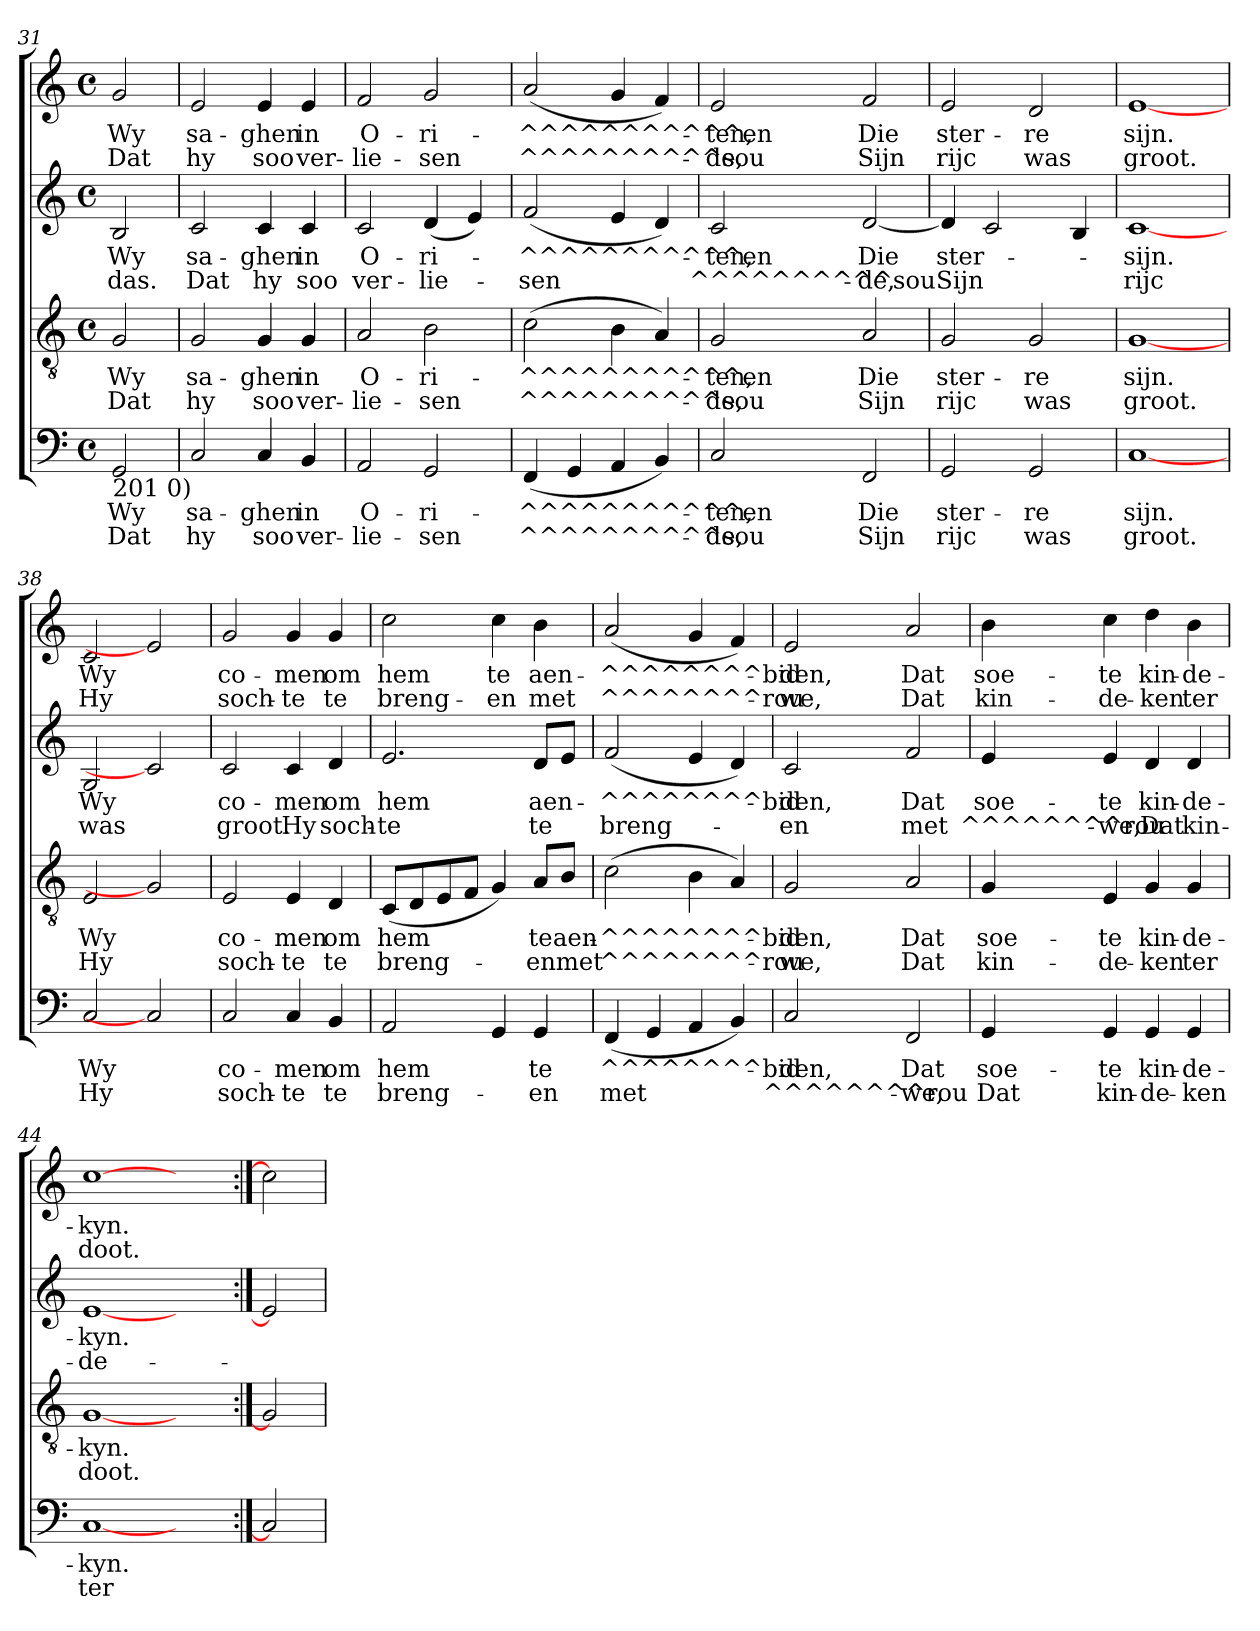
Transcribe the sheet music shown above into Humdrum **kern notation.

**kern	**text	**text	**kern	**text	**text	**kern	**text	**text	**kern	**text	**text
*part4	*part4	*part4	*part3	*part3	*part3	*part2	*part2	*part2	*part1	*part1	*part1
*staff4	*staff4	*staff4	*staff3	*staff3	*staff3	*staff2	*staff2	*staff2	*staff1	*staff1	*staff1
!!LO:PB:g=z
*clefF4	*	*	*clefGv2	*	*	*clefG2	*	*	*clefG2	*	*
*k[]	*	*	*k[]	*	*	*k[]	*	*	*k[]	*	*
*C:	*	*	*C:	*	*	*C:	*	*	*C:	*	*
*M4/4	*	*	*M4/4	*	*	*M4/4	*	*	*M4/4	*	*
*met(c)	*	*	*met(c)	*	*	*met(c)	*	*	*met(c)	*	*
=31	=31	=31	=31	=31	=31	=31	=31	=31	=31	=31	=31
!LO:TX:b:t=201 0)	!	!	!	!	!	!	!	!	!	!	!
!	!LO:LY:a	!LO:LY:a	!	!LO:LY:b	!LO:LY:b	!	!LO:LY:a	!LO:LY:a	!	!LO:LY:b	!LO:LY:b
2GG/	Wy	Dat	2G/	Wy	Dat	2B/	Wy	das.	2g/	Wy	Dat
=32	=32	=32	=32	=32	=32	=32	=32	=32	=32	=32	=32
!	!LO:LY:a	!LO:LY:a	!	!LO:LY:b	!LO:LY:b	!	!LO:LY:a	!LO:LY:a	!	!LO:LY:b	!LO:LY:b
2C/	sa-	hy	2G/	sa-	hy	2c/	sa-	Dat	2e/	sa-	hy
!	!LO:LY:a	!LO:LY:a	!	!LO:LY:b	!LO:LY:b	!	!LO:LY:a	!LO:LY:a	!	!LO:LY:b	!LO:LY:b
4C/	-ghen	soo	4G/	-ghen	soo	4c/	-ghen	hy	4e/	-ghen	soo
!	!LO:LY:a	!LO:LY:a	!	!LO:LY:b	!LO:LY:b	!	!LO:LY:a	!LO:LY:a	!	!LO:LY:b	!LO:LY:b
4BB/	in	ver-	4G/	in	ver-	4c/	in	soo	4e/	in	ver-
=33	=33	=33	=33	=33	=33	=33	=33	=33	=33	=33	=33
!	!LO:LY:a	!LO:LY:a	!	!LO:LY:b	!LO:LY:b	!	!LO:LY:a	!LO:LY:a	!	!LO:LY:b	!LO:LY:b
2AA/	O-	-lie-	2A/	O-	-lie-	2c/	O-	ver-	2f/	O-	-lie-
!	!LO:LY:a	!LO:LY:a	!	!LO:LY:b	!LO:LY:b	!	!LO:LY:a	!LO:LY:a	!	!LO:LY:b	!LO:LY:b
2GG/	-ri-	-sen	2B\	-ri-	-sen	(<4d/	-ri-	-lie-	2g/	-ri-	-sen
.	.	.	.	.	.	4e/)	.	.	.	.	.
=34	=34	=34	=34	=34	=34	=34	=34	=34	=34	=34	=34
!	!LO:LY:a	!LO:LY:a	!	!LO:LY:b	!LO:LY:b	!	!LO:LY:a	!LO:LY:a	!	!LO:LY:b	!LO:LY:b
(<4FF/	-^^^^^^^^^^^en-	^^^^^^^^^^sou-	(>2c\	-^^^^^^^^^^^en-	^^^^^^^^^^sou-	(<2f/	-^^^^^^^^^^^en-	-sen	(<2a/	-^^^^^^^^^^^en-	^^^^^^^^^^sou-
4GG/	.	.	.	.	.	.	.	.	.	.	.
4AA/	.	.	4B\	.	.	4e/	.	.	4g/	.	.
4BB/)	.	.	4A/)	.	.	4d/)	.	.	4f/)	.	.
=35	=35	=35	=35	=35	=35	=35	=35	=35	=35	=35	=35
!	!LO:LY:a	!LO:LY:a	!	!LO:LY:b	!LO:LY:b	!	!LO:LY:a	!LO:LY:a	!	!LO:LY:b	!LO:LY:b
2C/	-ten,	-de,	2G/	-ten,	-de,	2c/	-ten,	^^^^^^^^^^sou-	2e/	-ten,	-de,
!	!LO:LY:a	!LO:LY:a	!	!LO:LY:b	!LO:LY:b	!	!LO:LY:a	!LO:LY:a	!	!LO:LY:b	!LO:LY:b
2FF/	Die	Sijn	2A/	Die	Sijn	[<2d/	Die	-de,	2f/	Die	Sijn
!!LO:LB:g=z
=36	=36	=36	=36	=36	=36	=36	=36	=36	=36	=36	=36
!	!LO:LY:a	!LO:LY:a	!	!LO:LY:b	!LO:LY:b	!	!LO:LY:a	!LO:LY:a	!	!LO:LY:b	!LO:LY:b
2GG/	ster-	rijc	2G/	ster-	rijc	4d/]	ster-	Sijn	2e/	ster-	rijc
.	.	.	.	.	.	2c/	.	.	.	.	.
!	!LO:LY:a	!LO:LY:a	!	!LO:LY:b	!LO:LY:b	!	!	!	!	!LO:LY:b	!LO:LY:b
2GG/	-re	was	2G/	-re	was	.	.	.	2d/	-re	was
.	.	.	.	.	.	4B/	.	.	.	.	.
=37	=37	=37	=37	=37	=37	=37	=37	=37	=37	=37	=37
!	!LO:LY:a	!LO:LY:a	!	!LO:LY:b	!LO:LY:b	!	!LO:LY:a	!LO:LY:a	!	!LO:LY:b	!LO:LY:b
[1C	sijn.	groot.	[1G	sijn.	groot.	[1c	-sijn.	rijc	[1e	sijn.	groot.
=38	=38	=38	=38	=38	=38	=38	=38	=38	=38	=38	=38
!	!LO:LY:a	!LO:LY:a	!	!LO:LY:b	!LO:LY:b	!	!LO:LY:a	!LO:LY:a	!	!LO:LY:b	!LO:LY:b
2C/	Wy	Hy	2E/	Wy	Hy	2G/	Wy	was	2c/	Wy	Hy
2C]	.	.	2G]	.	.	2c]	.	.	2e]	.	.
=39	=39	=39	=39	=39	=39	=39	=39	=39	=39	=39	=39
!	!LO:LY:a	!LO:LY:a	!	!LO:LY:b	!LO:LY:b	!	!LO:LY:a	!LO:LY:a	!	!LO:LY:b	!LO:LY:b
2C/	co-	soch-	2E/	co-	soch-	2c/	co-	groot.	2g/	co-	soch-
!	!LO:LY:a	!LO:LY:a	!	!LO:LY:b	!LO:LY:b	!	!LO:LY:a	!LO:LY:a	!	!LO:LY:b	!LO:LY:b
4C/	-men	-te	4E/	-men	-te	4c/	-men	Hy	4g/	-men	-te
!	!LO:LY:a	!LO:LY:a	!	!LO:LY:b	!LO:LY:b	!	!LO:LY:a	!LO:LY:a	!	!LO:LY:b	!LO:LY:b
4BB/	om	te	4D/	om	te	4d/	om	soch-	4g/	om	te
!!LO:PB:g=z
=40	=40	=40	=40	=40	=40	=40	=40	=40	=40	=40	=40
!	!LO:LY:a	!LO:LY:a	!	!LO:LY:b	!LO:LY:b	!	!LO:LY:a	!LO:LY:a	!	!LO:LY:b	!LO:LY:b
2AA/	hem	breng-	(<8C/L	hem	breng-	2.e/	hem	-te	2cc\	hem	breng-
.	.	.	8D/	.	.	.	.	.	.	.	.
.	.	.	8E/	.	.	.	.	.	.	.	.
.	.	.	8F/J	.	.	.	.	.	.	.	.
!	!	!	!	!	!	!	!	!	!	!LO:LY:b	!LO:LY:b
4GG/	.	.	4G/)	.	.	.	.	.	4cc\	te	-en
!	!LO:LY:a	!LO:LY:a	!	!LO:LY:b	!LO:LY:b	!	!LO:LY:a	!LO:LY:a	!	!LO:LY:b	!LO:LY:b
4GG/	te	-en	8A/L	te	-en	8d/L	aen-	te	4b\	aen-	met
!	!	!	!	!LO:LY:b	!LO:LY:b	!	!	!	!	!	!
.	.	.	8B/J	aen-	met	8e/J	.	.	.	.	.
=41	=41	=41	=41	=41	=41	=41	=41	=41	=41	=41	=41
!	!LO:LY:a	!LO:LY:a	!	!LO:LY:b	!LO:LY:b	!	!LO:LY:a	!LO:LY:a	!	!LO:LY:b	!LO:LY:b
(<4FF/	^^^^^^^^bid-	met	(>2c\	-^^^^^^^^bid-	^^^^^^^^rou-	(<2f/	-^^^^^^^^bid-	breng-	(<2a/	-^^^^^^^^bid-	^^^^^^^^rou-
4GG/	.	.	.	.	.	.	.	.	.	.	.
4AA/	.	.	4B\	.	.	4e/	.	.	4g/	.	.
4BB/)	.	.	4A/)	.	.	4d/)	.	.	4f/)	.	.
=42	=42	=42	=42	=42	=42	=42	=42	=42	=42	=42	=42
!	!LO:LY:a	!LO:LY:a	!	!LO:LY:b	!LO:LY:b	!	!LO:LY:a	!LO:LY:a	!	!LO:LY:b	!LO:LY:b
2C/	-den,	^^^^^^^^rou-	2G/	-den,	-we,	2c/	-den,	-en	2e/	-den,	-we,
!	!LO:LY:a	!LO:LY:a	!	!LO:LY:b	!LO:LY:b	!	!LO:LY:a	!LO:LY:a	!	!LO:LY:b	!LO:LY:b
2FF/	Dat	-we,	2A/	Dat	Dat	2f/	Dat	met	2a/	Dat	Dat
=43	=43	=43	=43	=43	=43	=43	=43	=43	=43	=43	=43
!	!LO:LY:a	!LO:LY:a	!	!LO:LY:b	!LO:LY:b	!	!LO:LY:a	!LO:LY:a	!	!LO:LY:b	!LO:LY:b
4GG/	soe-	Dat	4G/	soe-	kin-	4e/	soe-	^^^^^^^^rou-	4b\	soe-	kin-
!	!LO:LY:a	!LO:LY:a	!	!LO:LY:b	!LO:LY:b	!	!LO:LY:a	!LO:LY:a	!	!LO:LY:b	!LO:LY:b
4GG/	-te	kin-	4E/	-te	-de-	4e/	-te	-we,	4cc\	-te	-de-
!	!LO:LY:a	!LO:LY:a	!	!LO:LY:b	!LO:LY:b	!	!LO:LY:a	!LO:LY:a	!	!LO:LY:b	!LO:LY:b
4GG/	kin-	-de-	4G/	kin-	-ken	4d/	kin-	Dat	4dd\	kin-	-ken
!	!LO:LY:a	!LO:LY:a	!	!LO:LY:b	!LO:LY:b	!	!LO:LY:a	!LO:LY:a	!	!LO:LY:b	!LO:LY:b
4GG/	-de-	-ken	4G/	-de-	ter	4d/	-de-	kin-	4b\	-de-	ter
=44	=44	=44	=44	=44	=44	=44	=44	=44	=44	=44	=44
!	!LO:LY:a	!LO:LY:a	!	!LO:LY:b	!LO:LY:b	!	!LO:LY:a	!LO:LY:a	!	!LO:LY:b	!LO:LY:b
[1C	-kyn.	ter	[1G	-kyn.	doot.	[1e	-kyn.	-de-	[1cc	-kyn.	doot.
2ryy	.	.	2ryy	.	.	2ryy	.	.	2ryy	.	.
=45:|!	=45:|!	=45:|!	=45:|!	=45:|!	=45:|!	=45:|!	=45:|!	=45:|!	=45:|!	=45:|!	=45:|!
2C]	.	.	2G]	.	.	2e]	.	.	2cc]	.	.
=	=	=	=	=	=	=	=	=	=	=	=
*-	*-	*-	*-	*-	*-	*-	*-	*-	*-	*-	*-
